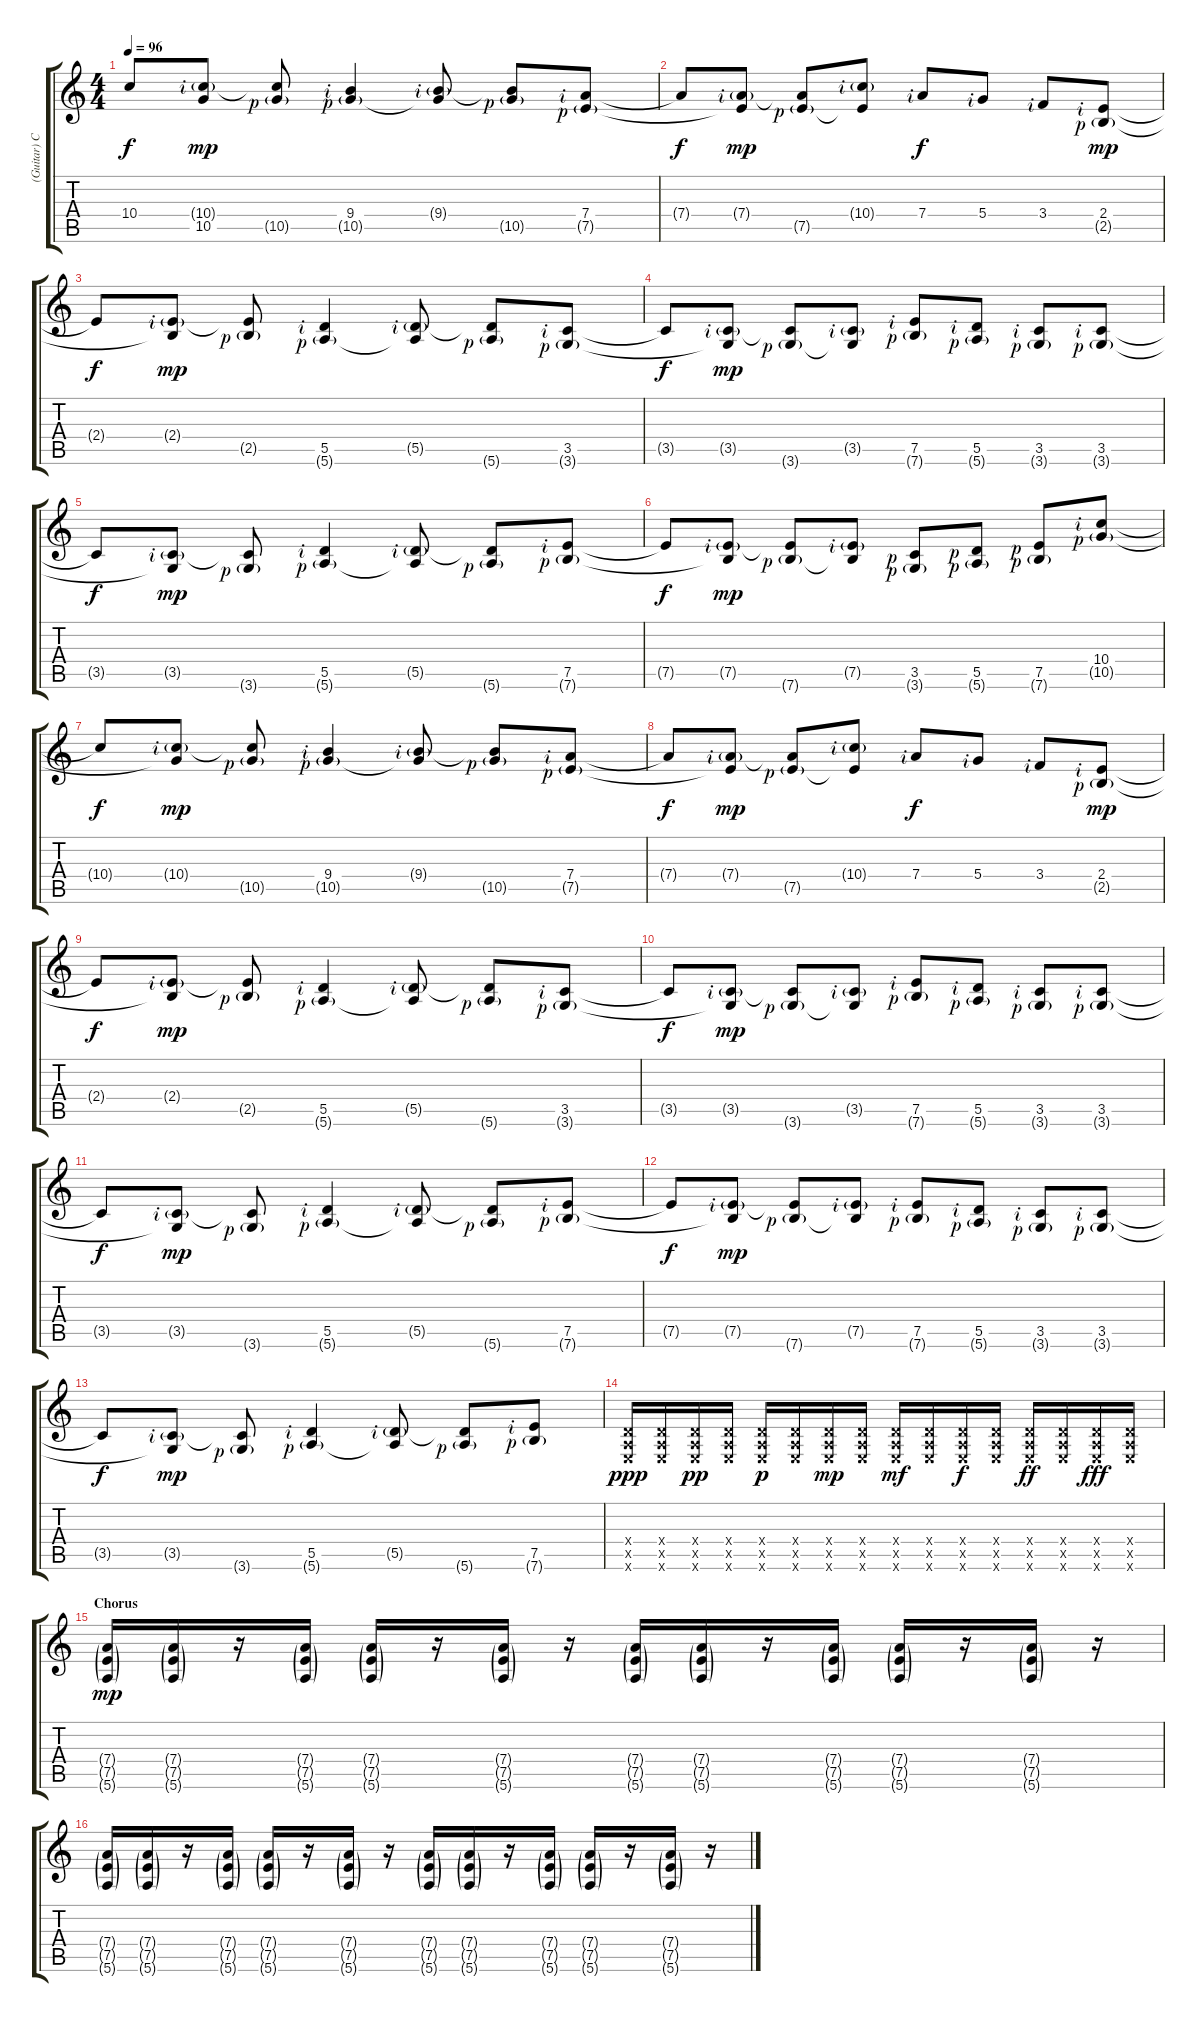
\track ("(Guitar) Clean" "(Guitar) C") {instrument acousticguitarnylon}
\staff {score tabs}
\tuning (E4 B3 G3 D3 A2 E2) {hide}
\ts (4 4)
\tempo 96
\clef g2
\ks c
10.4{t}.8{dy f} (10.4{g rf 2} 10.5{t}).8{dy mp} (10.4{t} 10.5{g rf 1}).8 (9.4{rf 2} 10.5{g rf 1}).4 (9.4{g rf 2} 10.5{t}).8 (9.4{t} 10.5{g rf 1}).8 (7.4{rf 2} 7.5{g rf 1}).8 |
7.4{t}.8{dy f} (7.4{g rf 2} 7.5{t}).8{dy mp} (7.4{t} 7.5{g rf 1}).8 (10.4{g rf 2} 7.5{t}).8 7.4{rf 2}.8{dy f} 5.4{rf 2}.8 3.4{rf 2}.8 (2.4{rf 2} 2.5{g rf 1}).8{dy mp} |
2.4{t}.8{dy f} (2.4{g rf 2} 2.5{t}).8{dy mp} (2.4{t} 2.5{g rf 1}).8 (5.5{rf 2} 5.6{g rf 1}).4 (5.5{g rf 2} 5.6{t}).8 (5.5{t} 5.6{g rf 1}).8 (3.5{rf 2} 3.6{g rf 1}).8 |
3.5{t}.8{dy f} (3.5{g rf 2} 3.6{t}).8{dy mp} (3.5{t} 3.6{g rf 1}).8 (3.5{g rf 2} 3.6{t}).8 (7.5{rf 2} 7.6{g rf 1}).8 (5.5{rf 2} 5.6{g rf 1}).8 (3.5{rf 2} 3.6{g rf 1}).8 (3.5{rf 2} 3.6{g rf 1}).8 |
3.5{t}.8{dy f} (3.5{g rf 2} 3.6{t}).8{dy mp} (3.5{t} 3.6{g rf 1}).8 (5.5{rf 2} 5.6{g rf 1}).4 (5.5{g rf 2} 5.6{t}).8 (5.5{t} 5.6{g rf 1}).8 (7.5{rf 2} 7.6{g rf 1}).8 |
7.5{t}.8{dy f} (7.5{g rf 2} 7.6{t}).8{dy mp} (7.5{t} 7.6{g rf 1}).8 (7.5{g rf 2} 7.6{t}).8 (3.5{rf 1} 3.6{g rf 1}).8 (5.5{rf 1} 5.6{g rf 1}).8 (7.5{rf 1} 7.6{g rf 1}).8 (10.4{rf 2} 10.5{g rf 1}).8 |
10.4{t}.8{dy f} (10.4{g rf 2} 10.5{t}).8{dy mp} (10.4{t} 10.5{g rf 1}).8 (9.4{rf 2} 10.5{g rf 1}).4 (9.4{g rf 2} 10.5{t}).8 (9.4{t} 10.5{g rf 1}).8 (7.4{rf 2} 7.5{g rf 1}).8 |
7.4{t}.8{dy f} (7.4{g rf 2} 7.5{t}).8{dy mp} (7.4{t} 7.5{g rf 1}).8 (10.4{g rf 2} 7.5{t}).8 7.4{rf 2}.8{dy f} 5.4{rf 2}.8 3.4{rf 2}.8 (2.4{rf 2} 2.5{g rf 1}).8{dy mp} |
2.4{t}.8{dy f} (2.4{g rf 2} 2.5{t}).8{dy mp} (2.4{t} 2.5{g rf 1}).8 (5.5{rf 2} 5.6{g rf 1}).4 (5.5{g rf 2} 5.6{t}).8 (5.5{t} 5.6{g rf 1}).8 (3.5{rf 2} 3.6{g rf 1}).8 |
3.5{t}.8{dy f} (3.5{g rf 2} 3.6{t}).8{dy mp} (3.5{t} 3.6{g rf 1}).8 (3.5{g rf 2} 3.6{t}).8 (7.5{rf 2} 7.6{g rf 1}).8 (5.5{rf 2} 5.6{g rf 1}).8 (3.5{rf 2} 3.6{g rf 1}).8 (3.5{rf 2} 3.6{g rf 1}).8 |
3.5{t}.8{dy f} (3.5{g rf 2} 3.6{t}).8{dy mp} (3.5{t} 3.6{g rf 1}).8 (5.5{rf 2} 5.6{g rf 1}).4 (5.5{g rf 2} 5.6{t}).8 (5.5{t} 5.6{g rf 1}).8 (7.5{rf 2} 7.6{g rf 1}).8 |
7.5{t}.8{dy f} (7.5{g rf 2} 7.6{t}).8{dy mp} (7.5{t} 7.6{g rf 1}).8 (7.5{g rf 2} 7.6{t}).8 (7.5{rf 2} 7.6{g rf 1}).8 (5.5{rf 2} 5.6{g rf 1}).8 (3.5{rf 2} 3.6{g rf 1}).8 (3.5{rf 2} 3.6{g rf 1}).8 |
3.5{t}.8{dy f} (3.5{g rf 2} 3.6{t}).8{dy mp} (3.5{t} 3.6{g rf 1}).8 (5.5{rf 2} 5.6{g rf 1}).4 (5.5{g rf 2} 5.6{t}).8 (5.5{t} 5.6{g rf 1}).8 (7.5{rf 2} 7.6{g rf 1}).8 |
(0.4{x} 0.5{x} 0.6{x}).16{dy ppp} (0.4{x} 0.5{x} 0.6{x}).16 (0.4{x} 0.5{x} 0.6{x}).16{dy pp} (0.4{x} 0.5{x} 0.6{x}).16 (0.4{x} 0.5{x} 0.6{x}).16{dy p} (0.4{x} 0.5{x} 0.6{x}).16 (0.4{x} 0.5{x} 0.6{x}).16{dy mp} (0.4{x} 0.5{x} 0.6{x}).16 (0.4{x} 0.5{x} 0.6{x}).16{dy mf} (0.4{x} 0.5{x} 0.6{x}).16 (0.4{x} 0.5{x} 0.6{x}).16{dy f} (0.4{x} 0.5{x} 0.6{x}).16 (0.4{x} 0.5{x} 0.6{x}).16{dy ff} (0.4{x} 0.5{x} 0.6{x}).16 (0.4{x} 0.5{x} 0.6{x}).16{dy fff} (0.4{x} 0.5{x} 0.6{x}).16 |
\section ("" "Chorus")
(7.4{g} 7.5{g} 5.6{g}).16{dy mp} (7.4{g} 7.5{g} 5.6{g}).16 r.16 (7.4{g} 7.5{g} 5.6{g}).16 (7.4{g} 7.5{g} 5.6{g}).16 r.16 (7.4{g} 7.5{g} 5.6{g}).16 r.16 (7.4{g} 7.5{g} 5.6{g}).16 (7.4{g} 7.5{g} 5.6{g}).16 r.16 (7.4{g} 7.5{g} 5.6{g}).16 (7.4{g} 7.5{g} 5.6{g}).16 r.16 (7.4{g} 7.5{g} 5.6{g}).16 r.16 |
(7.4{g} 7.5{g} 5.6{g}).16 (7.4{g} 7.5{g} 5.6{g}).16 r.16 (7.4{g} 7.5{g} 5.6{g}).16 (7.4{g} 7.5{g} 5.6{g}).16 r.16 (7.4{g} 7.5{g} 5.6{g}).16 r.16 (7.4{g} 7.5{g} 5.6{g}).16 (7.4{g} 7.5{g} 5.6{g}).16 r.16 (7.4{g} 7.5{g} 5.6{g}).16 (7.4{g} 7.5{g} 5.6{g}).16 r.16 (7.4{g} 7.5{g} 5.6{g}).16 r.16
